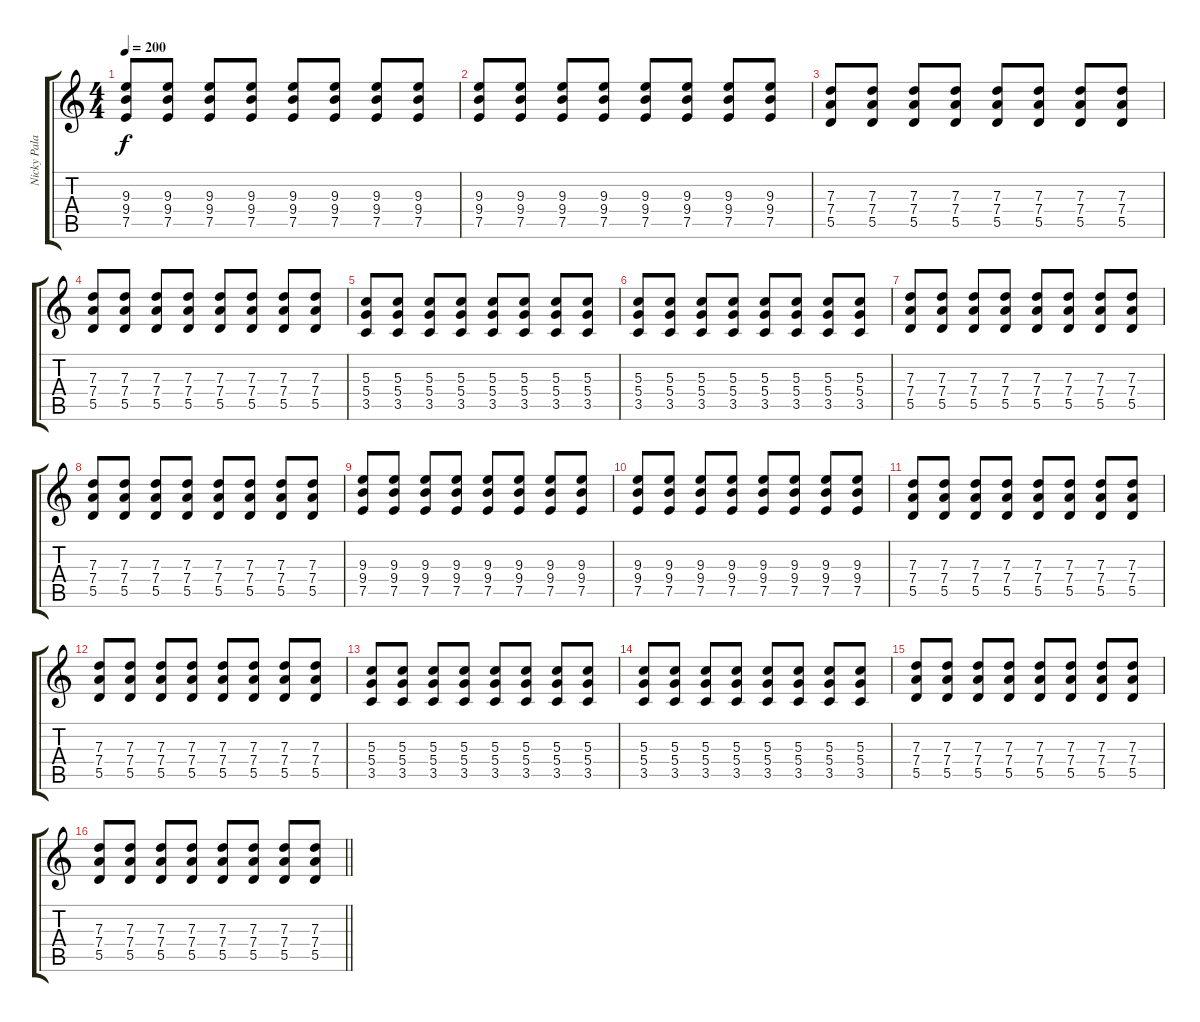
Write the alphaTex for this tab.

\track ("Nicky Palado (Lead Guitar)" "Nicky Pala") {instrument overdrivenguitar}
\staff {score tabs}
\tuning (E4 B3 G3 D3 A2 E2) {hide}
\ts (4 4)
\tempo 200
\clef g2
\ks c
(9.3 9.4 7.5).8{dy f} (9.3 9.4 7.5).8 (9.3 9.4 7.5).8 (9.3 9.4 7.5).8 (9.3 9.4 7.5).8 (9.3 9.4 7.5).8 (9.3 9.4 7.5).8 (9.3 9.4 7.5).8 |
(9.3 9.4 7.5).8 (9.3 9.4 7.5).8 (9.3 9.4 7.5).8 (9.3 9.4 7.5).8 (9.3 9.4 7.5).8 (9.3 9.4 7.5).8 (9.3 9.4 7.5).8 (9.3 9.4 7.5).8 |
(7.3 7.4 5.5).8 (7.3 7.4 5.5).8 (7.3 7.4 5.5).8 (7.3 7.4 5.5).8 (7.3 7.4 5.5).8 (7.3 7.4 5.5).8 (7.3 7.4 5.5).8 (7.3 7.4 5.5).8 |
(7.3 7.4 5.5).8 (7.3 7.4 5.5).8 (7.3 7.4 5.5).8 (7.3 7.4 5.5).8 (7.3 7.4 5.5).8 (7.3 7.4 5.5).8 (7.3 7.4 5.5).8 (7.3 7.4 5.5).8 |
(5.3 5.4 3.5).8 (5.3 5.4 3.5).8 (5.3 5.4 3.5).8 (5.3 5.4 3.5).8 (5.3 5.4 3.5).8 (5.3 5.4 3.5).8 (5.3 5.4 3.5).8 (5.3 5.4 3.5).8 |
(5.3 5.4 3.5).8 (5.3 5.4 3.5).8 (5.3 5.4 3.5).8 (5.3 5.4 3.5).8 (5.3 5.4 3.5).8 (5.3 5.4 3.5).8 (5.3 5.4 3.5).8 (5.3 5.4 3.5).8 |
(7.3 7.4 5.5).8 (7.3 7.4 5.5).8 (7.3 7.4 5.5).8 (7.3 7.4 5.5).8 (7.3 7.4 5.5).8 (7.3 7.4 5.5).8 (7.3 7.4 5.5).8 (7.3 7.4 5.5).8 |
(7.3 7.4 5.5).8 (7.3 7.4 5.5).8 (7.3 7.4 5.5).8 (7.3 7.4 5.5).8 (7.3 7.4 5.5).8 (7.3 7.4 5.5).8 (7.3 7.4 5.5).8 (7.3 7.4 5.5).8 |
(9.3 9.4 7.5).8 (9.3 9.4 7.5).8 (9.3 9.4 7.5).8 (9.3 9.4 7.5).8 (9.3 9.4 7.5).8 (9.3 9.4 7.5).8 (9.3 9.4 7.5).8 (9.3 9.4 7.5).8 |
(9.3 9.4 7.5).8 (9.3 9.4 7.5).8 (9.3 9.4 7.5).8 (9.3 9.4 7.5).8 (9.3 9.4 7.5).8 (9.3 9.4 7.5).8 (9.3 9.4 7.5).8 (9.3 9.4 7.5).8 |
(7.3 7.4 5.5).8 (7.3 7.4 5.5).8 (7.3 7.4 5.5).8 (7.3 7.4 5.5).8 (7.3 7.4 5.5).8 (7.3 7.4 5.5).8 (7.3 7.4 5.5).8 (7.3 7.4 5.5).8 |
(7.3 7.4 5.5).8 (7.3 7.4 5.5).8 (7.3 7.4 5.5).8 (7.3 7.4 5.5).8 (7.3 7.4 5.5).8 (7.3 7.4 5.5).8 (7.3 7.4 5.5).8 (7.3 7.4 5.5).8 |
(5.3 5.4 3.5).8 (5.3 5.4 3.5).8 (5.3 5.4 3.5).8 (5.3 5.4 3.5).8 (5.3 5.4 3.5).8 (5.3 5.4 3.5).8 (5.3 5.4 3.5).8 (5.3 5.4 3.5).8 |
(5.3 5.4 3.5).8 (5.3 5.4 3.5).8 (5.3 5.4 3.5).8 (5.3 5.4 3.5).8 (5.3 5.4 3.5).8 (5.3 5.4 3.5).8 (5.3 5.4 3.5).8 (5.3 5.4 3.5).8 |
(7.3 7.4 5.5).8 (7.3 7.4 5.5).8 (7.3 7.4 5.5).8 (7.3 7.4 5.5).8 (7.3 7.4 5.5).8 (7.3 7.4 5.5).8 (7.3 7.4 5.5).8 (7.3 7.4 5.5).8 |
\barLineRight lightlight
(7.3 7.4 5.5).8 (7.3 7.4 5.5).8 (7.3 7.4 5.5).8 (7.3 7.4 5.5).8 (7.3 7.4 5.5).8 (7.3 7.4 5.5).8 (7.3 7.4 5.5).8 (7.3 7.4 5.5).8
